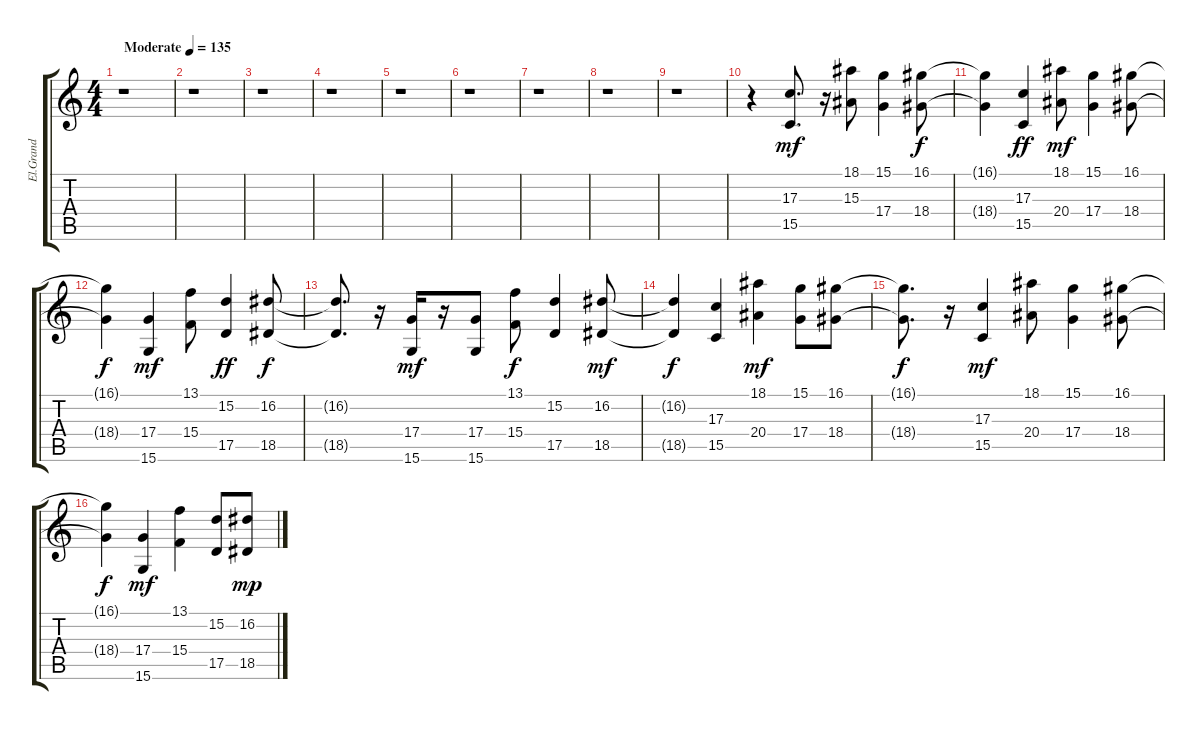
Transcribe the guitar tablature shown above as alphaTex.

\track ("El.Grand" "El.Grand") {instrument electricgrandpiano}
\staff {score tabs}
\tuning (E4 B3 G3 D3 A2 E2) {hide}
\ts (4 4)
\tempo (135 "Moderate")
\clef g2
\ks c
r.1{dy mf instrument electricgrandpiano} |
r.1 |
r.1 |
r.1 |
r.1 |
r.1 |
r.1 |
r.1 |
r.1 |
r.4 (17.3 15.5).8{d} r.16 (18.1 15.3).8 (15.1 17.4).4 (16.1 18.4).8{dy f} |
(16.1{t} 18.4{t}).4 (17.3 15.5).4{dy ff} (18.1 20.4).8{dy mf} (15.1 17.4).4 (16.1 18.4).8 |
(16.1{t} 18.4{t}).4{dy f} (17.4 15.6).4{dy mf} (13.1 15.4).8 (15.2 17.5).4{dy ff} (16.2 18.5).8{dy f} |
(16.2{t} 18.5{t}).8{d} r.16 (17.4 15.6).16{dy mf} r.16 (17.4 15.6).8 (13.1 15.4).8{dy f} (15.2 17.5).4 (16.2 18.5).8{dy mf} |
(16.2{t} 18.5{t}).4{dy f} (17.3 15.5).4 (18.1 20.4).4{dy mf} (15.1 17.4).8 (16.1 18.4).8 |
(16.1{t} 18.4{t}).8{d dy f} r.16 (17.3 15.5).4{dy mf} (18.1 20.4).8 (15.1 17.4).4 (16.1 18.4).8 |
(16.1{t} 18.4{t}).4{dy f} (17.4 15.6).4{dy mf} (13.1 15.4).4 (15.2 17.5).8 (16.2 18.5).8{dy mp}
